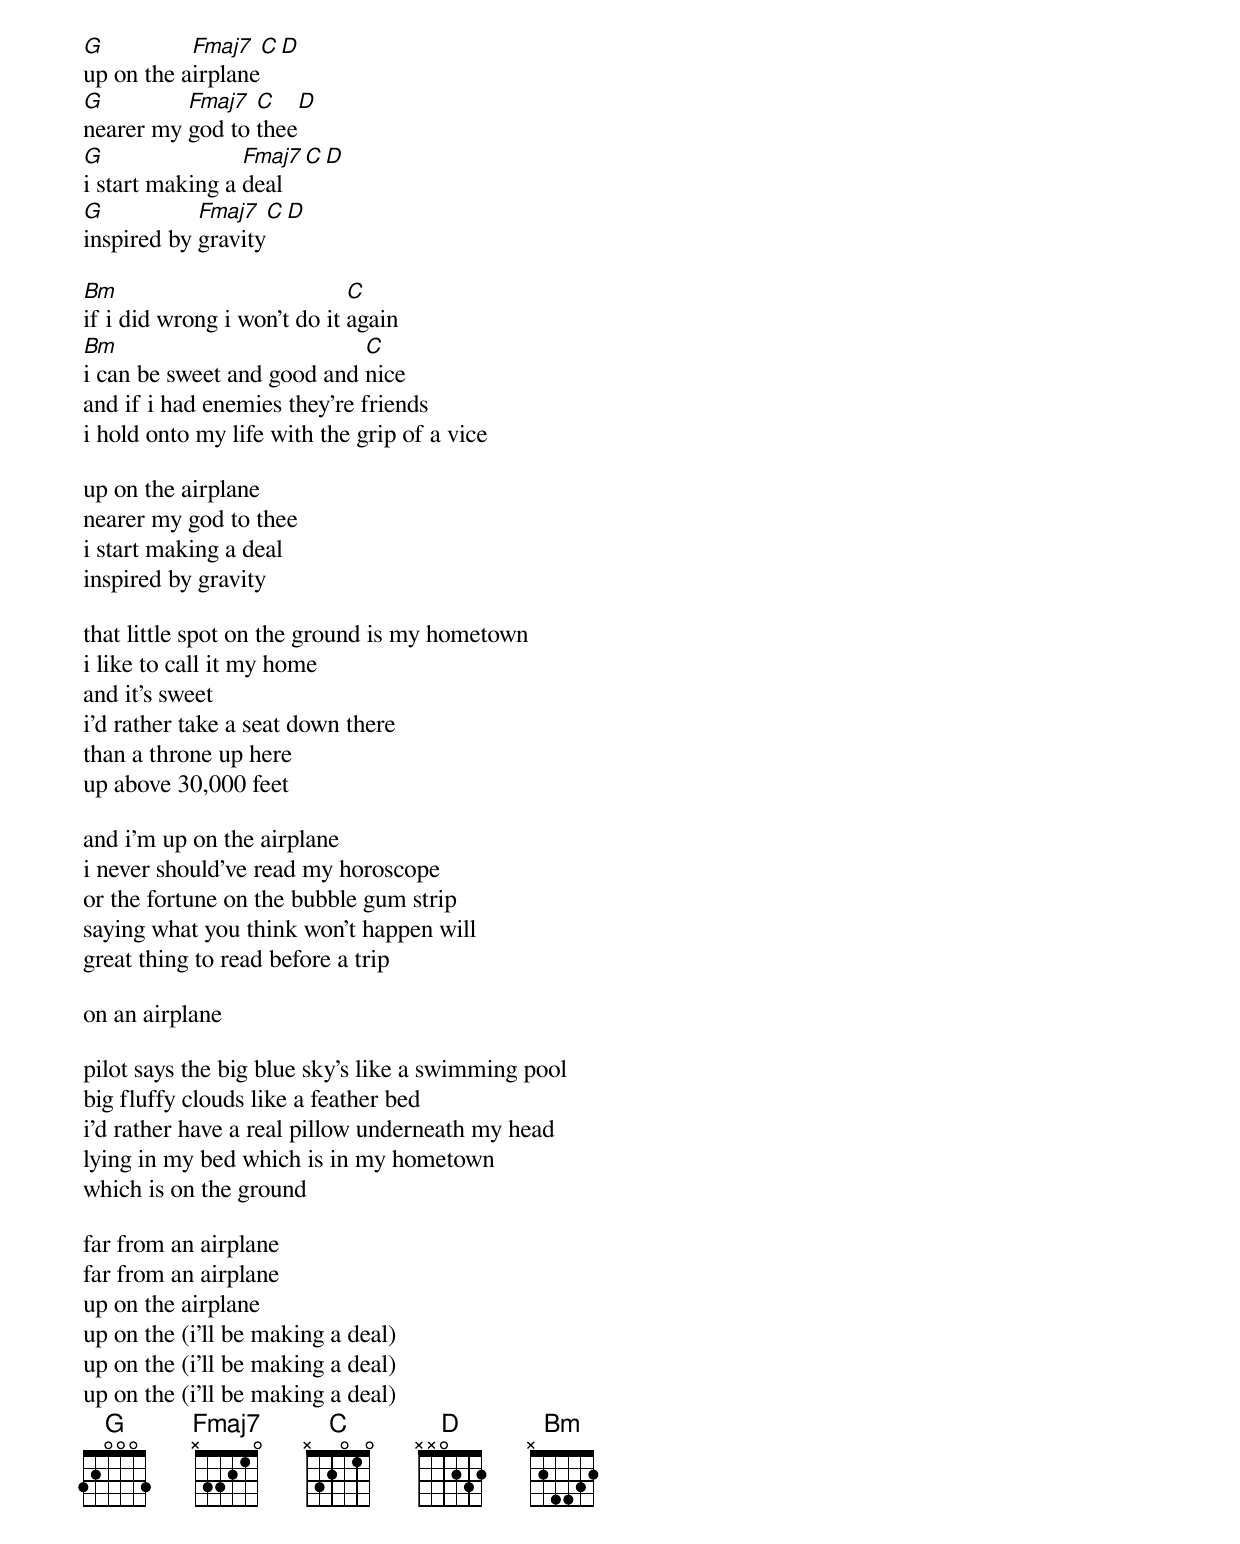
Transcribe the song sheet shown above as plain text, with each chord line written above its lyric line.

G          Fmaj7      C       D
up on the airplane
G         Fmaj7  C       D
nearer my god to thee
G                Fmaj7      C       D
i start making a deal
G           Fmaj7      C       D
inspired by gravity

Bm                           C
if i did wrong i won't do it again
Bm                          C
i can be sweet and good and nice
and if i had enemies they're friends
i hold onto my life with the grip of a vice

up on the airplane
nearer my god to thee
i start making a deal
inspired by gravity

that little spot on the ground is my hometown
i like to call it my home
and it's sweet
i'd rather take a seat down there
than a throne up here
up above 30,000 feet

and i'm up on the airplane
i never should've read my horoscope
or the fortune on the bubble gum strip
saying what you think won't happen will
great thing to read before a trip

on an airplane

pilot says the big blue sky's like a swimming pool
big fluffy clouds like a feather bed
i'd rather have a real pillow underneath my head
lying in my bed which is in my hometown
which is on the ground

far from an airplane
far from an airplane
up on the airplane
up on the (i'll be making a deal)
up on the (i'll be making a deal)
up on the (i'll be making a deal)
